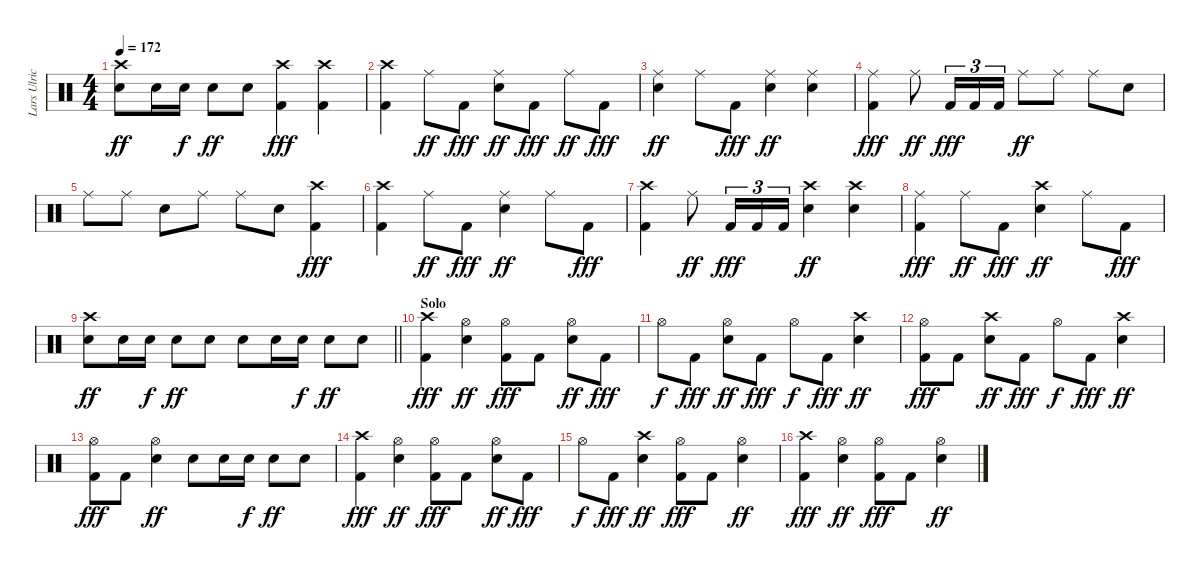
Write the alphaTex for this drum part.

\track ("Lars Ulrich" "Lars Ulric") {instrument percussion}
\staff {score}
\articulation defaults
\ts (4 4)
\tempo 172
\clef neutral
\ks c
("Crash high (hit)" "Snare (hit) 2").8{dy ff} "Snare (hit) 2".16 "Snare (hit) 2".16{dy f} "Snare (hit) 2".8{dy ff} "Snare (hit) 2".8 ("Crash high (hit)" "Kick (hit) 2").4{dy fff} ("Crash high (hit)" "Kick (hit) 2").4 |
("Crash high (hit)" "Kick (hit) 2").4 "Ride (middle)".8{dy ff} "Kick (hit) 2".8{dy fff} ("Ride (middle)" "Snare (hit) 2").8{dy ff} "Kick (hit) 2".8{dy fff} "Ride (middle)".8{dy ff} "Kick (hit) 2".8{dy fff} |
("Ride (middle)" "Snare (hit) 2").4{dy ff} "Ride (middle)".8 "Kick (hit) 2".8{dy fff} ("Ride (middle)" "Snare (hit) 2").4{dy ff} ("Ride (middle)" "Snare (hit) 2").4 |
("Ride (middle)" "Kick (hit) 2").4{dy fff} "Ride (middle)".8{dy ff} "Kick (hit) 2".16{tu (3 2) dy fff} "Kick (hit) 2".16{tu (3 2)} "Kick (hit) 2".16{tu (3 2)} "Ride (middle)".8{dy ff} "Ride (middle)".8 "Ride (middle)".8 "Snare (hit) 2".8 |
"Ride (middle)".8 "Ride (middle)".8 "Snare (hit) 2".8 "Ride (middle)".8 "Ride (middle)".8 "Snare (hit) 2".8 ("Crash high (hit)" "Kick (hit) 2").4{dy fff} |
("Crash high (hit)" "Kick (hit) 2").4 "Ride (middle)".8{dy ff} "Kick (hit) 2".8{dy fff} ("Ride (middle)" "Snare (hit) 2").4{dy ff} "Ride (middle)".8 "Kick (hit) 2".8{dy fff} |
("Crash high (hit)" "Kick (hit) 2").4 "Ride (middle)".8{dy ff} "Kick (hit) 2".16{tu (3 2) dy fff} "Kick (hit) 2".16{tu (3 2)} "Kick (hit) 2".16{tu (3 2)} ("Crash high (hit)" "Snare (hit) 2").4{dy ff} ("Crash high (hit)" "Snare (hit) 2").4 |
("Ride (middle)" "Kick (hit) 2").4{dy fff} "Ride (middle)".8{dy ff} "Kick (hit) 2".8{dy fff} ("Crash high (hit)" "Snare (hit) 2").4{dy ff} "Ride (middle)".8 "Kick (hit) 2".8{dy fff} |
\barLineRight lightlight
("Crash high (hit)" "Snare (hit) 2").8{dy ff} "Snare (hit) 2".16 "Snare (hit) 2".16{dy f} "Snare (hit) 2".8{dy ff} "Snare (hit) 2".8 "Snare (hit) 2".8 "Snare (hit) 2".16 "Snare (hit) 2".16{dy f} "Snare (hit) 2".8{dy ff} "Snare (hit) 2".8 |
\section ("" "Solo")
("Crash high (hit)" "Kick (hit) 2").4{dy fff} ("Hi-Hat (open)" "Snare (hit) 2").4{dy ff} ("Hi-Hat (open)" "Kick (hit) 2").8{dy fff} "Kick (hit) 2".8 ("Hi-Hat (open)" "Snare (hit) 2").8{dy ff} "Kick (hit) 2".8{dy fff} |
"Hi-Hat (open)".8{dy f} "Kick (hit) 2".8{dy fff} ("Hi-Hat (open)" "Snare (hit) 2").8{dy ff} "Kick (hit) 2".8{dy fff} "Hi-Hat (open)".8{dy f} "Kick (hit) 2".8{dy fff} ("Crash high (hit)" "Snare (hit) 2").4{dy ff} |
("Hi-Hat (open)" "Kick (hit) 2").8{dy fff} "Kick (hit) 2".8 ("Crash high (hit)" "Snare (hit) 2").8{dy ff} "Kick (hit) 2".8{dy fff} "Hi-Hat (open)".8{dy f} "Kick (hit) 2".8{dy fff} ("Crash high (hit)" "Snare (hit) 2").4{dy ff} |
("Hi-Hat (open)" "Kick (hit) 2").8{dy fff} "Kick (hit) 2".8 ("Hi-Hat (open)" "Snare (hit) 2").4{dy ff} "Snare (hit) 2".8 "Snare (hit) 2".16 "Snare (hit) 2".16{dy f} "Snare (hit) 2".8{dy ff} "Snare (hit) 2".8 |
("Crash high (hit)" "Kick (hit) 2").4{dy fff} ("Hi-Hat (open)" "Snare (hit) 2").4{dy ff} ("Hi-Hat (open)" "Kick (hit) 2").8{dy fff} "Kick (hit) 2".8 ("Hi-Hat (open)" "Snare (hit) 2").8{dy ff} "Kick (hit) 2".8{dy fff} |
"Hi-Hat (open)".8{dy f} "Kick (hit) 2".8{dy fff} ("Crash high (hit)" "Snare (hit) 2").4{dy ff} ("Hi-Hat (open)" "Kick (hit) 2").8{dy fff} "Kick (hit) 2".8 ("Hi-Hat (open)" "Snare (hit) 2").4{dy ff} |
("Crash high (hit)" "Kick (hit) 2").4{dy fff} ("Hi-Hat (open)" "Snare (hit) 2").4{dy ff} ("Hi-Hat (open)" "Kick (hit) 2").8{dy fff} "Kick (hit) 2".8 ("Hi-Hat (open)" "Snare (hit) 2").4{dy ff}
